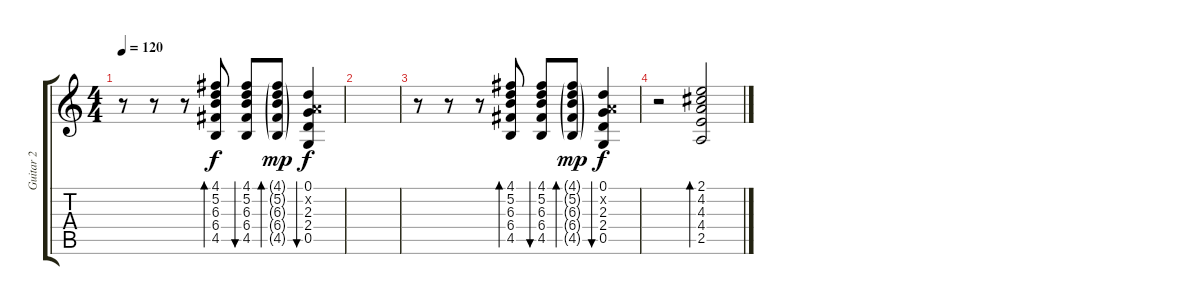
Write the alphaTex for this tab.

\track ("Guitar 2" "Guitar 2") {instrument distortionguitar}
\staff {score tabs}
\tuning (D4 A3 F3 C3 G2 C2) {hide}
\ts (4 4)
\tempo 120
\clef g2
\ks c
r.8{dy f} r.8 r.8 (4.1 5.2 6.3 6.4 4.5).8{bd 60} (4.1 5.2 6.3 6.4 4.5).8{bu 60} (4.1{g} 5.2{g} 6.3{g} 6.4{g} 4.5{g}).8{bd 60 dy mp} (0.1 0.2{x} 2.3 2.4 0.5).4{bu 60 dy f} |
|
r.8 r.8 r.8 (4.1 5.2 6.3 6.4 4.5).8{bd 60} (4.1 5.2 6.3 6.4 4.5).8{bu 60} (4.1{g} 5.2{g} 6.3{g} 6.4{g} 4.5{g}).8{bd 60 dy mp} (0.1 0.2{x} 2.3 2.4 0.5).4{bu 60 dy f} |
r.2 (2.1 4.2 4.3 4.4 2.5).2{bd 60}
